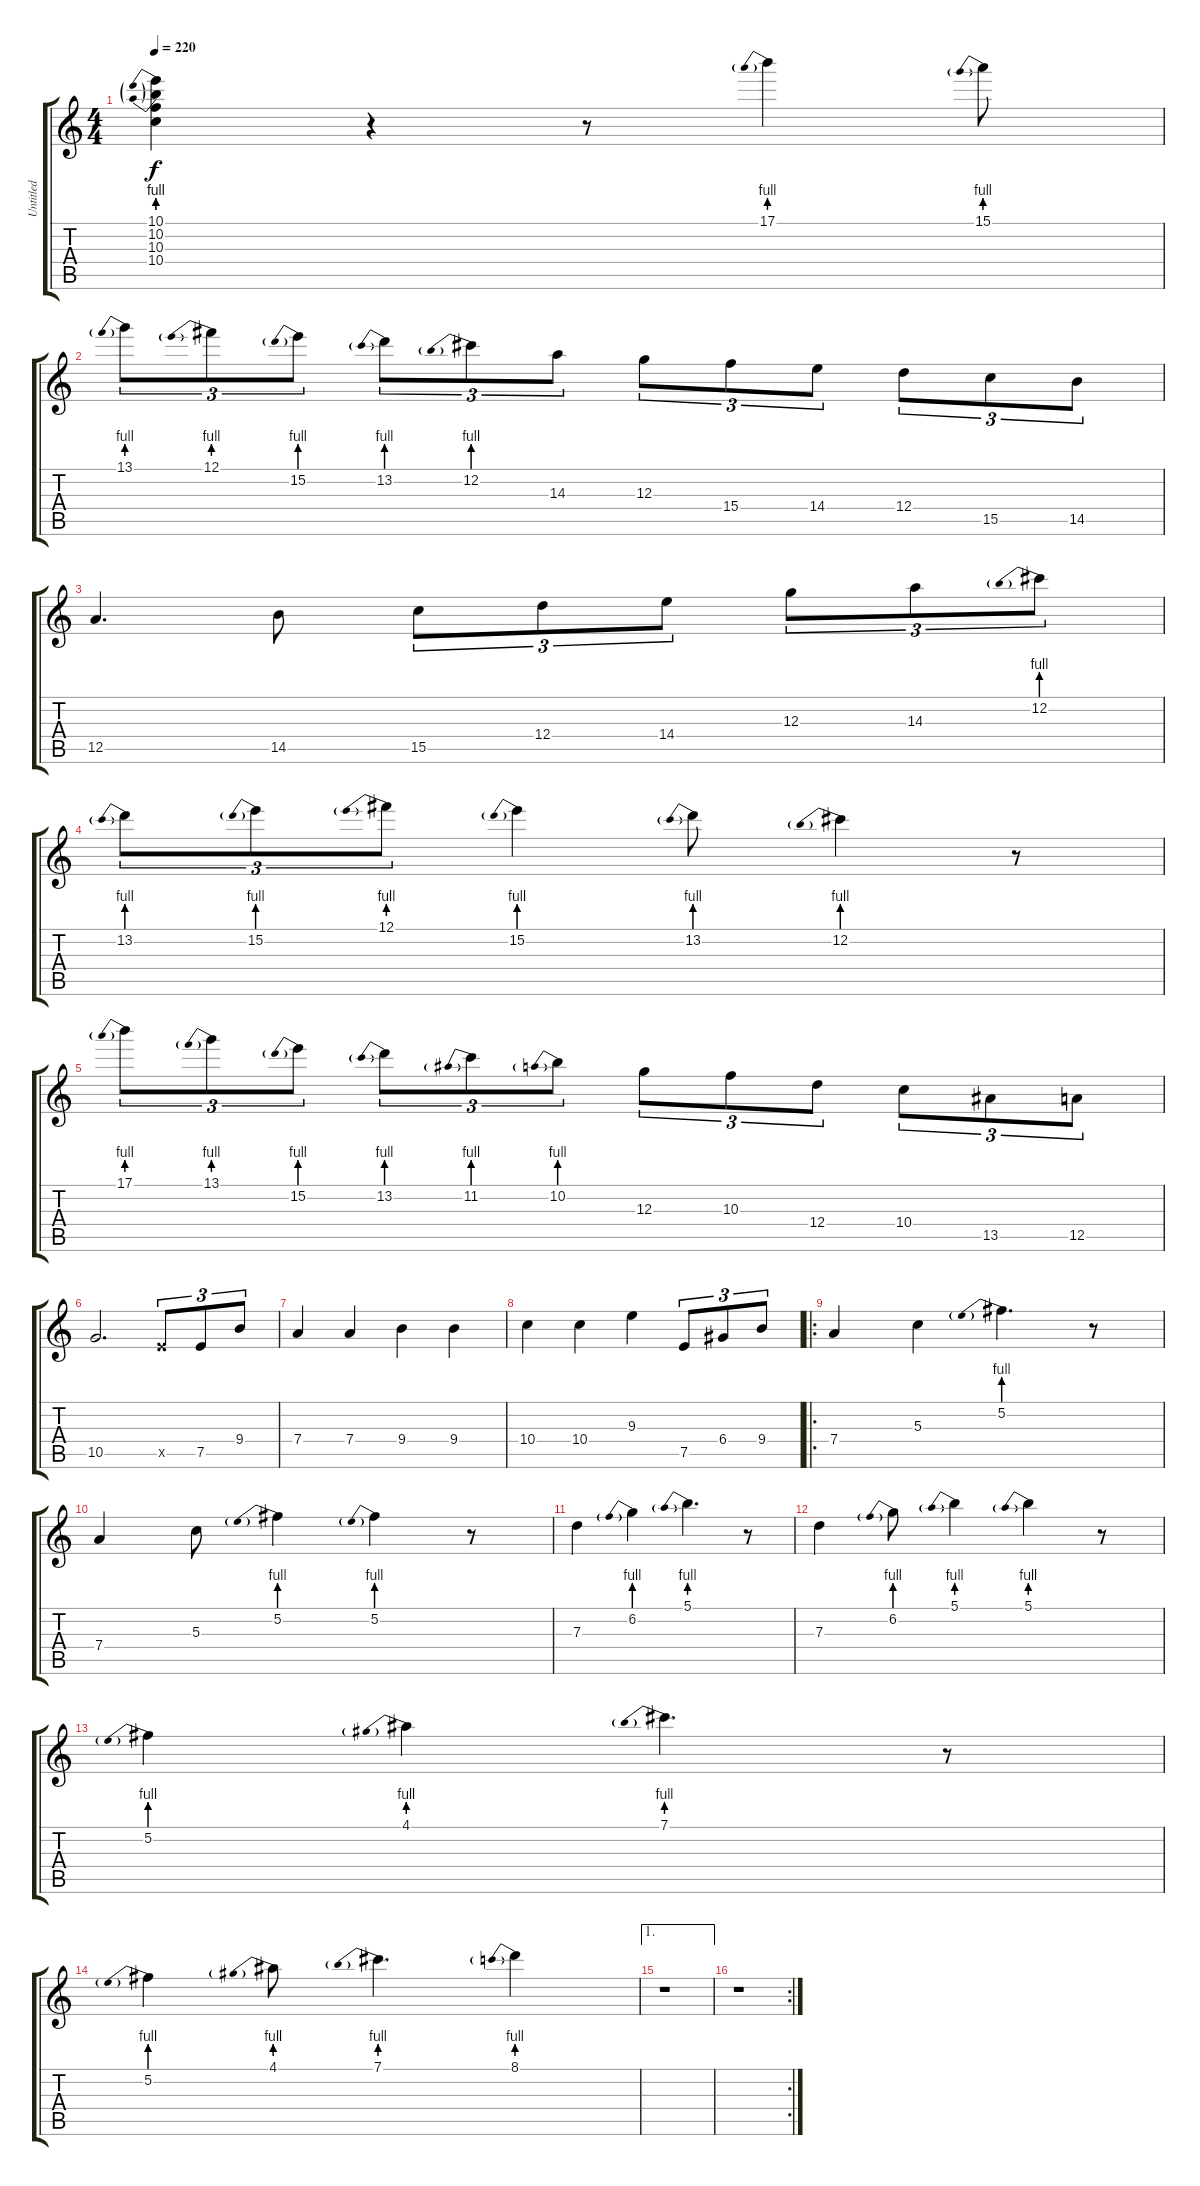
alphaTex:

\track ("Untitled" "Untitled") {instrument acousticguitarsteel}
\staff {score tabs}
\tuning (E4 B3 G3 D3 A2 E2) {hide}
\ts (4 4)
\tempo 220
\clef g2
\ks c
(10.1{be (prebend 0 4 60 4)} 10.2{be (prebend 0 4 60 4)} 10.3 10.4).4{dy f} r.4 r.8 17.1{be (prebend 0 4 60 4)}.4 15.1{be (prebend 0 4 60 4)}.8 |
13.1{be (prebend 0 4 60 4)}.8{tu (3 2)} 12.1{be (prebend 0 4 60 4)}.8{tu (3 2)} 15.2{be (prebend 0 4 60 4)}.8{tu (3 2)} 13.2{be (prebend 0 4 60 4)}.8{tu (3 2)} 12.2{be (prebend 0 4 60 4)}.8{tu (3 2)} 14.3.8{tu (3 2)} 12.3.8{tu (3 2)} 15.4.8{tu (3 2)} 14.4.8{tu (3 2)} 12.4.8{tu (3 2)} 15.5.8{tu (3 2)} 14.5.8{tu (3 2)} |
12.5.4{d} 14.5.8 15.5.8{tu (3 2)} 12.4.8{tu (3 2)} 14.4.8{tu (3 2)} 12.3.8{tu (3 2)} 14.3.8{tu (3 2)} 12.2{be (prebend 0 4 60 4)}.8{tu (3 2)} |
13.2{be (prebend 0 4 60 4)}.8{tu (3 2)} 15.2{be (prebend 0 4 60 4)}.8{tu (3 2)} 12.1{be (prebend 0 4 60 4)}.8{tu (3 2)} 15.2{be (prebend 0 4 60 4)}.4 13.2{be (prebend 0 4 60 4)}.8 12.2{be (prebend 0 4 60 4)}.4 r.8 |
17.1{be (prebend 0 4 60 4)}.8{tu (3 2)} 13.1{be (prebend 0 4 60 4)}.8{tu (3 2)} 15.2{be (prebend 0 4 60 4)}.8{tu (3 2)} 13.2{be (prebend 0 4 60 4)}.8{tu (3 2)} 11.2{be (prebend 0 4 60 4)}.8{tu (3 2)} 10.2{be (prebend 0 4 60 4)}.8{tu (3 2)} 12.3.8{tu (3 2)} 10.3.8{tu (3 2)} 12.4.8{tu (3 2)} 10.4.8{tu (3 2)} 13.5.8{tu (3 2)} 12.5.8{tu (3 2)} |
10.5.2{d} 7.5{x}.8{tu (3 2)} 7.5.8{tu (3 2)} 9.4.8{tu (3 2)} |
7.4.4 7.4.4 9.4.4 9.4.4 |
10.4.4 10.4.4 9.3.4 7.5.8{tu (3 2)} 6.4.8{tu (3 2)} 9.4.8{tu (3 2)} |
\ro
7.4.4 5.3.4 5.2{be (prebend 0 4 60 4)}.4{d} r.8 |
7.4.4 5.3.8 5.2{be (prebend 0 4 60 4)}.4 5.2{be (prebend 0 4 60 4)}.4 r.8 |
7.3.4 6.2{be (prebend 0 4 60 4)}.4 5.1{be (prebend 0 4 60 4)}.4{d} r.8 |
7.3.4 6.2{be (prebend 0 4 60 4)}.8 5.1{be (prebend 0 4 60 4)}.4 5.1{be (prebend 0 4 60 4)}.4 r.8 |
5.2{be (prebend 0 4 60 4)}.4 4.1{be (prebend 0 4 60 4)}.4 7.1{be (prebend 0 4 60 4)}.4{d} r.8 |
5.2{be (prebend 0 4 60 4)}.4 4.1{be (prebend 0 4 60 4)}.8 7.1{be (prebend 0 4 60 4)}.4{d} 8.1{be (prebend 0 4 60 4)}.4 |
\ae 1
r.1 |
\rc 2
r.1
